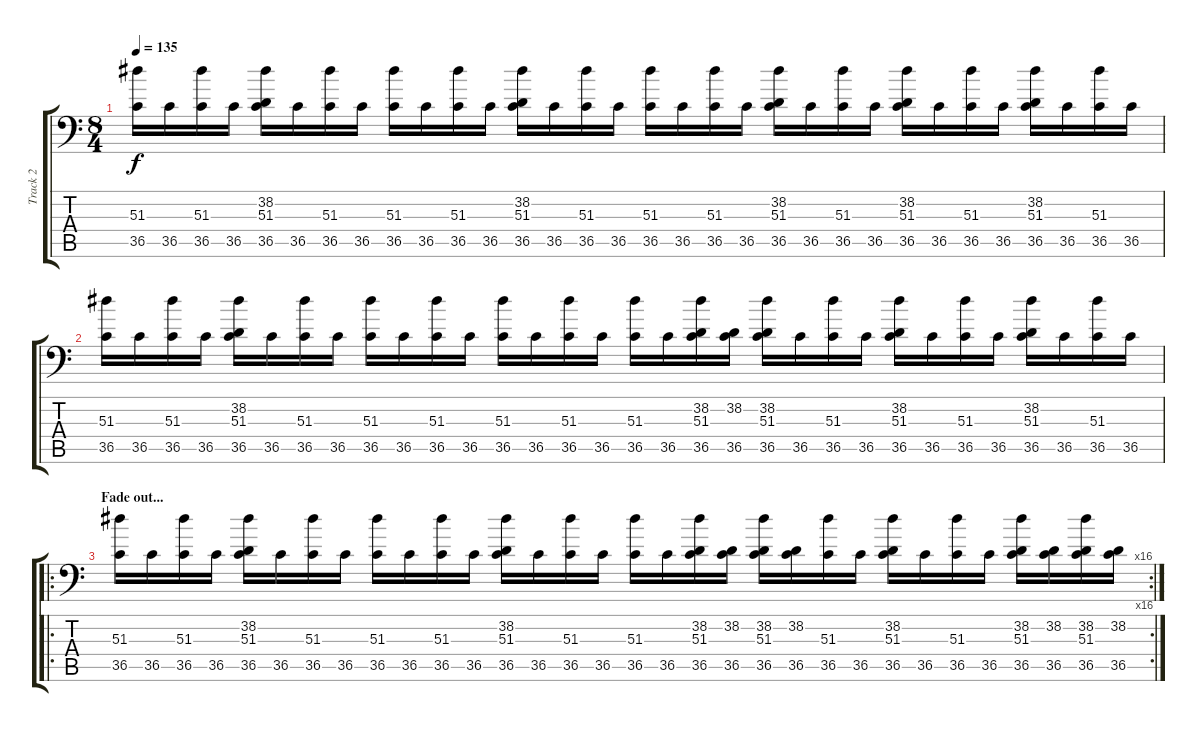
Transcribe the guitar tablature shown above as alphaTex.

\track ("Track 2" "Track 2") {instrument acousticgrandpiano}
\staff {score tabs}
\tuning (C-1 C-1 C-1 C-1 C-1 C-1) {hide}
\ts (8 4)
\tempo 135
\clef f4
\ks c
(51.3 36.5).16{dy f} 36.5.16 (51.3 36.5).16 36.5.16 (38.2 51.3 36.5).16 36.5.16 (51.3 36.5).16 36.5.16 (51.3 36.5).16 36.5.16 (51.3 36.5).16 36.5.16 (38.2 51.3 36.5).16 36.5.16 (51.3 36.5).16 36.5.16 (51.3 36.5).16 36.5.16 (51.3 36.5).16 36.5.16 (38.2 51.3 36.5).16 36.5.16 (51.3 36.5).16 36.5.16 (38.2 51.3 36.5).16 36.5.16 (51.3 36.5).16 36.5.16 (38.2 51.3 36.5).16 36.5.16 (51.3 36.5).16 36.5.16 |
(51.3 36.5).16 36.5.16 (51.3 36.5).16 36.5.16 (38.2 51.3 36.5).16 36.5.16 (51.3 36.5).16 36.5.16 (51.3 36.5).16 36.5.16 (51.3 36.5).16 36.5.16 (51.3 36.5).16 36.5.16 (51.3 36.5).16 36.5.16 (51.3 36.5).16 36.5.16 (38.2 51.3 36.5).16 (38.2 36.5).16 (38.2 51.3 36.5).16 36.5.16 (51.3 36.5).16 36.5.16 (38.2 51.3 36.5).16 36.5.16 (51.3 36.5).16 36.5.16 (38.2 51.3 36.5).16 36.5.16 (51.3 36.5).16 36.5.16 |
\ro
\rc 16
\section ("" "Fade out...")
(51.3 36.5).16 36.5.16 (51.3 36.5).16 36.5.16 (38.2 51.3 36.5).16 36.5.16 (51.3 36.5).16 36.5.16 (51.3 36.5).16 36.5.16 (51.3 36.5).16 36.5.16 (38.2 51.3 36.5).16 36.5.16 (51.3 36.5).16 36.5.16 (51.3 36.5).16 36.5.16 (38.2 51.3 36.5).16 (38.2 36.5).16 (38.2 51.3 36.5).16 (38.2 36.5).16 (51.3 36.5).16 36.5.16 (38.2 51.3 36.5).16 36.5.16 (51.3 36.5).16 36.5.16 (38.2 51.3 36.5).16 (38.2 36.5).16 (38.2 51.3 36.5).16 (38.2 36.5).16
